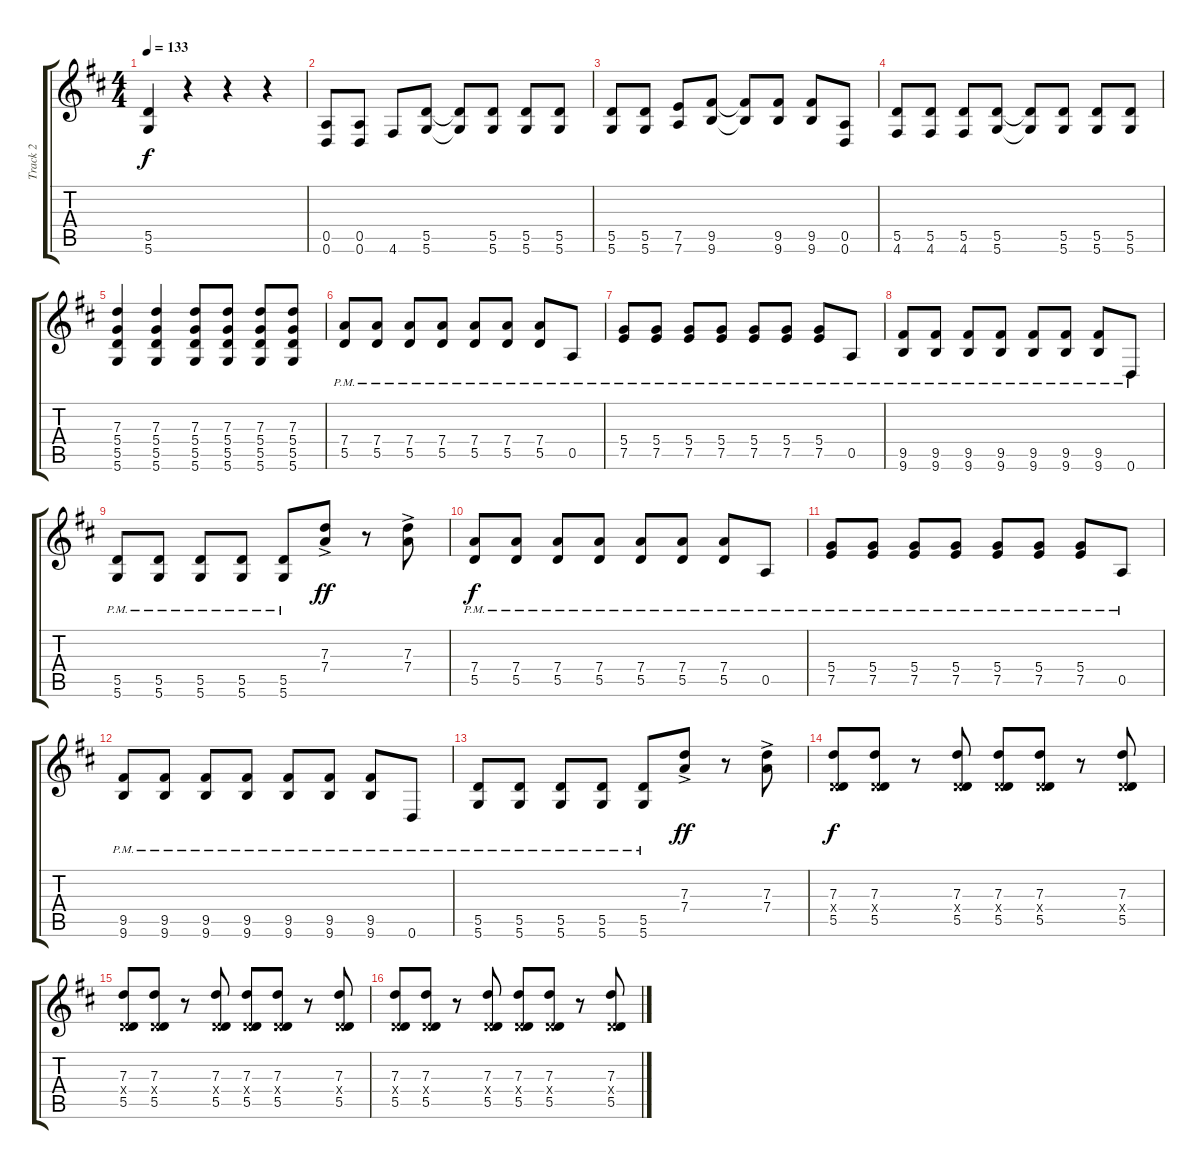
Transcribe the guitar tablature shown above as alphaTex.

\track ("Track 2" "Track 2") {instrument distortionguitar}
\staff {score tabs}
\tuning (E4 B3 G3 D3 A2 D2) {hide}
\ts (4 4)
\tempo 133
\clef g2
\ks d
(5.5 5.6).4{dy f} r.4 r.4 r.4 |
(0.5 0.6).8 (0.5 0.6).8 4.6.8 (5.5 5.6).8 (5.5{t} 5.6{t}).8 (5.5 5.6).8 (5.5 5.6).8 (5.5 5.6).8 |
(5.5 5.6).8 (5.5 5.6).8 (7.5 7.6).8 (9.5 9.6).8 (9.5{t} 9.6{t}).8 (9.5 9.6).8 (9.5 9.6).8 (0.5 0.6).8 |
(5.5 4.6).8 (5.5 4.6).8 (5.5 4.6).8 (5.5 5.6).8 (5.5{t} 5.6{t}).8 (5.5 5.6).8 (5.5 5.6).8 (5.5 5.6).8 |
(7.3 5.4 5.5 5.6).4 (7.3 5.4 5.5 5.6).4 (7.3 5.4 5.5 5.6).8 (7.3 5.4 5.5 5.6).8 (7.3 5.4 5.5 5.6).8 (7.3 5.4 5.5 5.6).8 |
(7.4{pm} 5.5{pm}).8 (7.4{pm} 5.5{pm}).8 (7.4{pm} 5.5{pm}).8 (7.4{pm} 5.5{pm}).8 (7.4{pm} 5.5{pm}).8 (7.4{pm} 5.5{pm}).8 (7.4{pm} 5.5{pm}).8 0.5{pm}.8 |
(5.4{pm} 7.5{pm}).8 (5.4{pm} 7.5{pm}).8 (5.4{pm} 7.5{pm}).8 (5.4{pm} 7.5{pm}).8 (5.4{pm} 7.5{pm}).8 (5.4{pm} 7.5{pm}).8 (5.4{pm} 7.5{pm}).8 0.5{pm}.8 |
(9.5{pm} 9.6{pm}).8 (9.5{pm} 9.6{pm}).8 (9.5{pm} 9.6{pm}).8 (9.5{pm} 9.6{pm}).8 (9.5{pm} 9.6{pm}).8 (9.5{pm} 9.6{pm}).8 (9.5{pm} 9.6{pm}).8 0.6{pm}.8 |
(5.5{pm} 5.6{pm}).8 (5.5{pm} 5.6{pm}).8 (5.5{pm} 5.6{pm}).8 (5.5{pm} 5.6{pm}).8 (5.5{pm} 5.6{pm}).8 (7.3{ac} 7.4{ac}).8{dy ff} r.8 (7.3{ac} 7.4{ac}).8 |
(7.4{pm} 5.5{pm}).8{dy f} (7.4{pm} 5.5{pm}).8 (7.4{pm} 5.5{pm}).8 (7.4{pm} 5.5{pm}).8 (7.4{pm} 5.5{pm}).8 (7.4{pm} 5.5{pm}).8 (7.4{pm} 5.5{pm}).8 0.5{pm}.8 |
(5.4{pm} 7.5{pm}).8 (5.4{pm} 7.5{pm}).8 (5.4{pm} 7.5{pm}).8 (5.4{pm} 7.5{pm}).8 (5.4{pm} 7.5{pm}).8 (5.4{pm} 7.5{pm}).8 (5.4{pm} 7.5{pm}).8 0.5{pm}.8 |
(9.5{pm} 9.6{pm}).8 (9.5{pm} 9.6{pm}).8 (9.5{pm} 9.6{pm}).8 (9.5{pm} 9.6{pm}).8 (9.5{pm} 9.6{pm}).8 (9.5{pm} 9.6{pm}).8 (9.5{pm} 9.6{pm}).8 0.6{pm}.8 |
(5.5{pm} 5.6{pm}).8 (5.5{pm} 5.6{pm}).8 (5.5{pm} 5.6{pm}).8 (5.5{pm} 5.6{pm}).8 (5.5{pm} 5.6{pm}).8 (7.3{ac} 7.4{ac}).8{dy ff} r.8 (7.3{ac} 7.4{ac}).8 |
(7.3 0.4{x} 5.5).8{dy f} (7.3 0.4{x} 5.5).8 r.8 (7.3 0.4{x} 5.5).8 (7.3 0.4{x} 5.5).8 (7.3 0.4{x} 5.5).8 r.8 (7.3 0.4{x} 5.5).8 |
(7.3 0.4{x} 5.5).8 (7.3 0.4{x} 5.5).8 r.8 (7.3 0.4{x} 5.5).8 (7.3 0.4{x} 5.5).8 (7.3 0.4{x} 5.5).8 r.8 (7.3 0.4{x} 5.5).8 |
(7.3 0.4{x} 5.5).8 (7.3 0.4{x} 5.5).8 r.8 (7.3 0.4{x} 5.5).8 (7.3 0.4{x} 5.5).8 (7.3 0.4{x} 5.5).8 r.8 (7.3 0.4{x} 5.5).8
